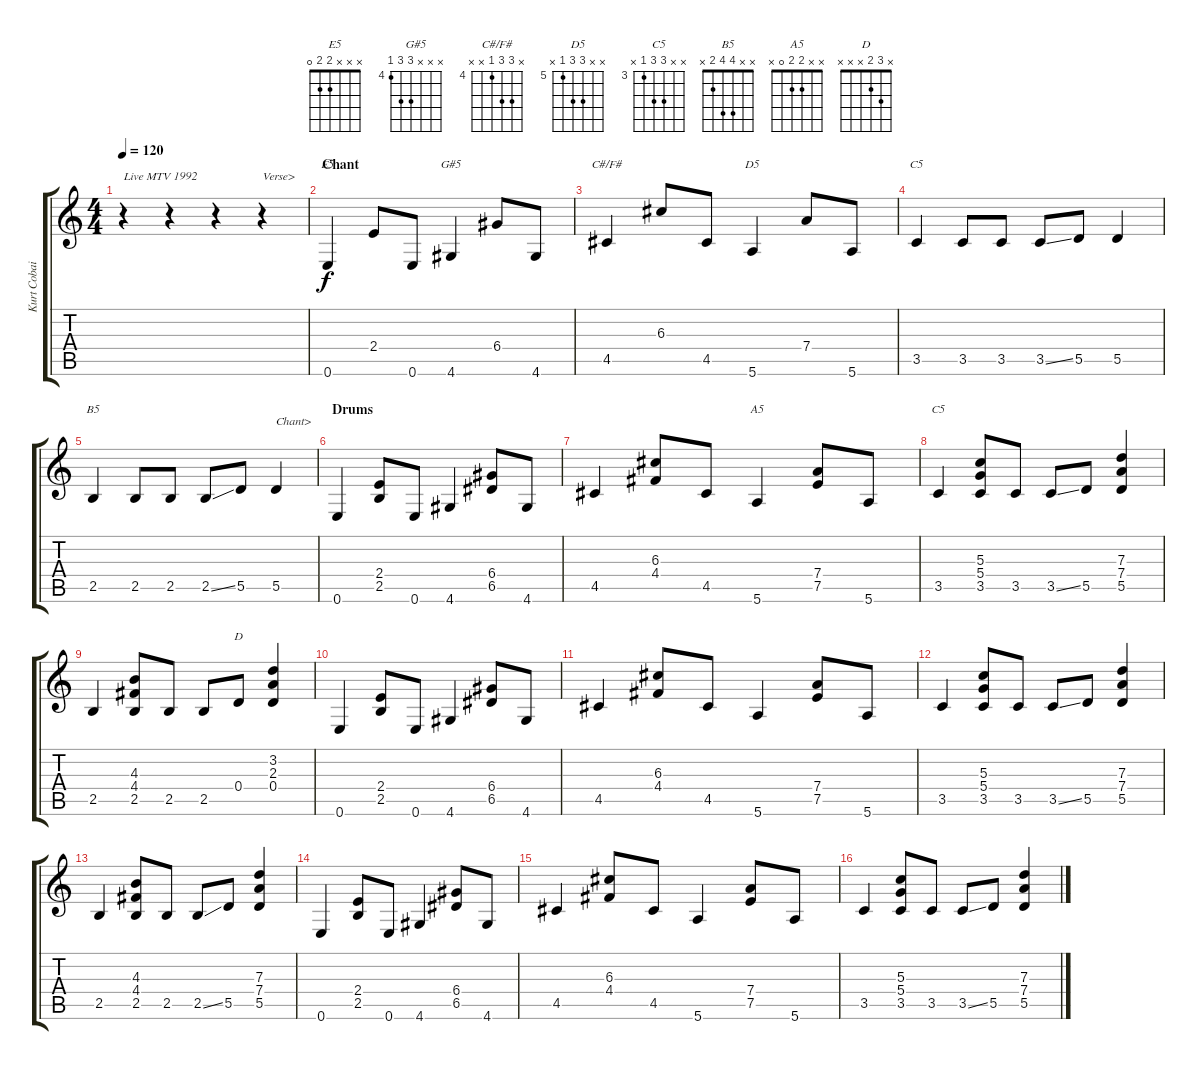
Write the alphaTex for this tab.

\track ("Kurt Cobain" "Kurt Cobai") {instrument electricguitarclean}
\staff {score tabs}
\tuning (E4 B3 G3 D3 A2 E2) {hide}
\chord ("E5" x x x 2 2 0)
\chord ("G#5" x x x 6 6 4) {firstfret 4}
\chord ("C#/F#" x 6 6 4 x x) {firstfret 4}
\chord ("D5" x x 7 7 5 x) {firstfret 5}
\chord ("C5" x x 5 5 3 x)
\chord ("B5" x x 4 4 2 x)
\chord ("A5" x x 2 2 0 x)
\chord ("C5" x x 5 5 3 x) {firstfret 3}
\chord ("D" x 3 2 x x x)
\ts (4 4)
\tempo 120
\clef g2
\ks c
r.4{txt "Live MTV 1992" dy f instrument electricguitarclean} r.4 r.4 r.4{txt "Verse>"} |
\section ("" "Chant")
0.6.4{ch "E5"} 2.4.8 0.6.8 4.6.4{ch "G#5"} 6.4.8 4.6.8 |
4.5.4{ch "C#/F#"} 6.3.8 4.5.8 5.6.4{ch "D5"} 7.4.8 5.6.8 |
3.5.4{ch "C5"} 3.5.8 3.5.8 3.5{ss}.8 5.5.8 5.5.4 |
2.5.4{ch "B5"} 2.5.8 2.5.8 2.5{ss}.8 5.5.8 5.5.4{txt "Chant>"} |
\section ("" "Drums")
0.6.4 (2.4 2.5).8 0.6.8 4.6.4 (6.4 6.5).8 4.6.8 |
4.5.4 (6.3 4.4).8 4.5.8 5.6.4{ch "A5"} (7.4 7.5).8 5.6.8 |
3.5.4{ch "C5"} (5.3 5.4 3.5).8 3.5.8 3.5{ss}.8 5.5.8 (7.3 7.4 5.5).4 |
2.5.4 (4.3 4.4 2.5).8 2.5.8 2.5.8 0.4.8{ch "D"} (3.2 2.3 0.4).4 |
0.6.4 (2.4 2.5).8 0.6.8 4.6.4 (6.4 6.5).8 4.6.8 |
4.5.4 (6.3 4.4).8 4.5.8 5.6.4 (7.4 7.5).8 5.6.8 |
3.5.4 (5.3 5.4 3.5).8 3.5.8 3.5{ss}.8 5.5.8 (7.3 7.4 5.5).4 |
2.5.4 (4.3 4.4 2.5).8 2.5.8 2.5{ss}.8 5.5.8 (7.3 7.4 5.5).4 |
0.6.4 (2.4 2.5).8 0.6.8 4.6.4 (6.4 6.5).8 4.6.8 |
4.5.4 (6.3 4.4).8 4.5.8 5.6.4 (7.4 7.5).8 5.6.8 |
3.5.4 (5.3 5.4 3.5).8 3.5.8 3.5{ss}.8 5.5.8 (7.3 7.4 5.5).4
